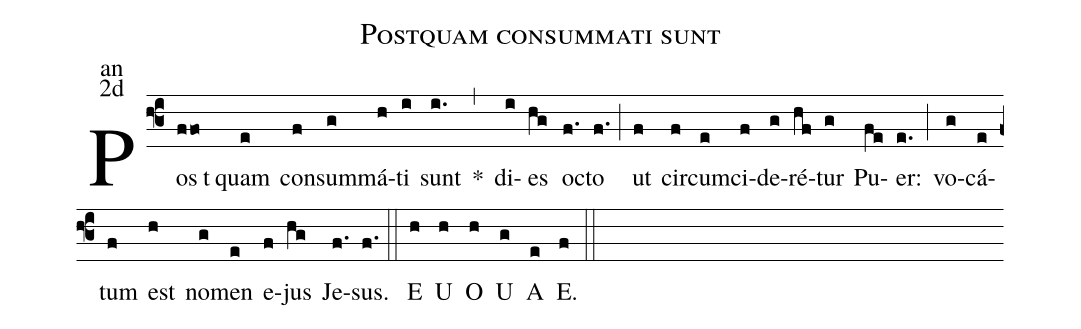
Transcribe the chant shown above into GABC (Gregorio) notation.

name:Postquam consummati sunt;
office-part:an;
mode:2d;
%%
(f3)Pos(ffo) t()quam(e) con(f)sum(g)má(h)ti(i) sunt(i.)  <sp>*</sp>(,) di(i)es(hg) o(f.)cto(f.) (;) ut(f) cir(f)cum(e)ci(f)de(g)ré(hf)tur(g) Pu(fe)er:(e.) (;) vo(g)cá(e)tum(f) est(h) no(g)men(e) e(f)jus(hg) Je(f.)sus.(f.) (::)
<eu>E(h) U(h) O(h) U(g) A(e) E.(f) </eu>(::)
